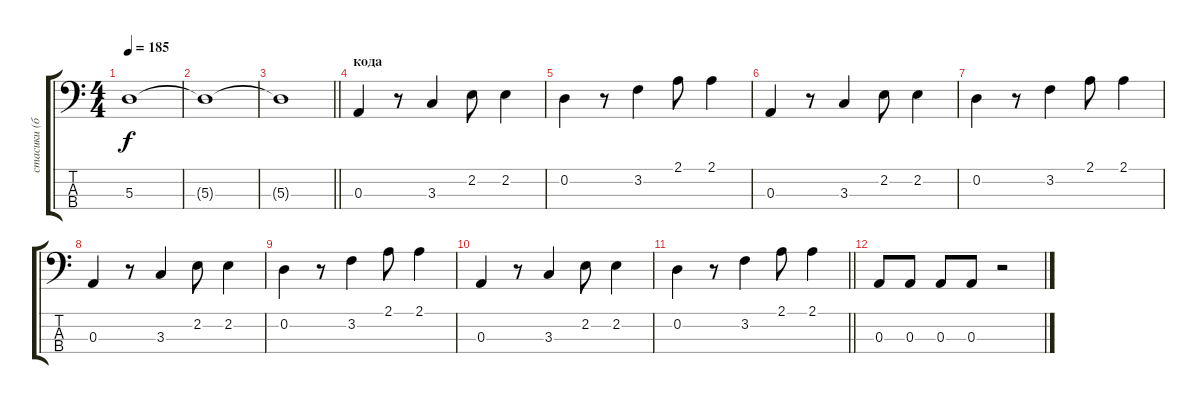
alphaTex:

\track ("стасики (бас)" "стасики (б") {instrument electricbassfinger}
\staff {score tabs}
\tuning (G2 D2 A1 E1) {hide}
\ts (4 4)
\tempo 185
\clef f4
\ks c
5.3{t}.1{dy f} |
5.3{t}.1 |
\barLineRight lightlight
5.3{t}.1 |
\section ("" "кода")
0.3.4 r.8 3.3.4 2.2.8 2.2.4 |
0.2.4 r.8 3.2.4 2.1.8 2.1.4 |
0.3.4 r.8 3.3.4 2.2.8 2.2.4 |
0.2.4 r.8 3.2.4 2.1.8 2.1.4 |
0.3.4 r.8 3.3.4 2.2.8 2.2.4 |
0.2.4 r.8 3.2.4 2.1.8 2.1.4 |
0.3.4 r.8 3.3.4 2.2.8 2.2.4 |
\barLineRight lightlight
0.2.4 r.8 3.2.4 2.1.8 2.1.4 |
0.3.8 0.3.8 0.3.8 0.3.8 r.2
